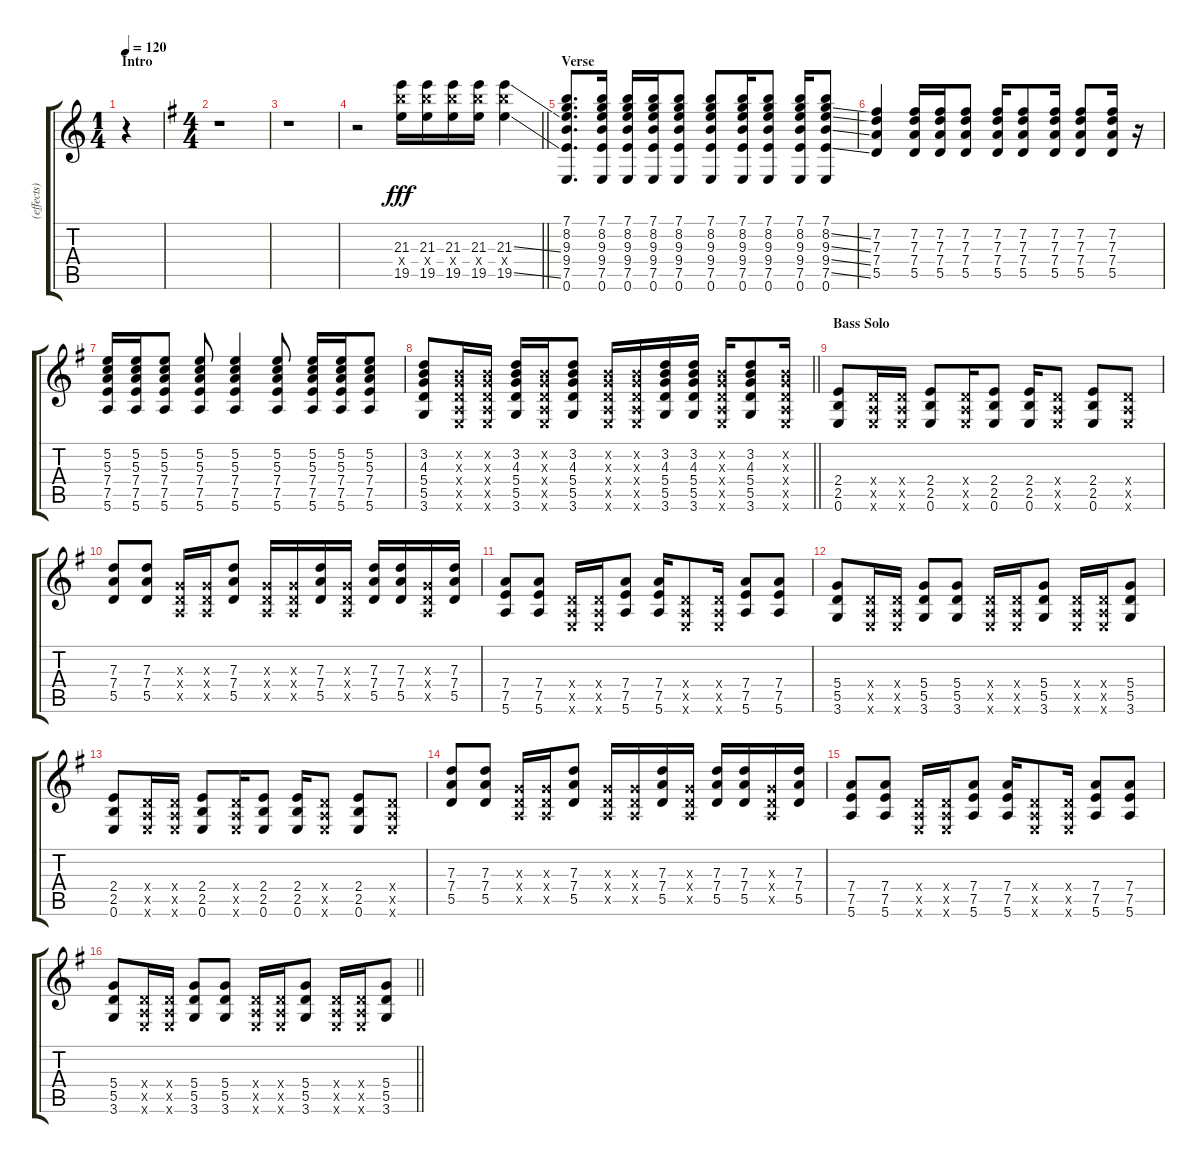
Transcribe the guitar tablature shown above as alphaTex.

\track ("(effects)" "(effects)") {instrument overdrivenguitar}
\staff {score tabs}
\tuning (E4 B3 G3 D3 A2 E2) {hide}
\ts (1 4)
\section ("" "Intro")
\tempo 120
\clef g2
\ks c
r.4{dy fff instrument overdrivenguitar} |
\ts (4 4)
\ks g
r.1 |
r.1 |
\barLineRight lightlight
\ks eminor
r.2 (21.3 21.4{x} 19.5).16 (21.3 21.4{x} 19.5).16 (21.3 21.4{x} 19.5).16 (21.3 21.4{x} 19.5).16 (21.3{ss} 21.4{x} 19.5{ss}).4 |
\section ("" "Verse")
(7.1 8.2 9.3 9.4 7.5 0.6).8{d} (7.1 8.2 9.3 9.4 7.5 0.6).16 (7.1 8.2 9.3 9.4 7.5 0.6).16 (7.1 8.2 9.3 9.4 7.5 0.6).16 (7.1 8.2 9.3 9.4 7.5 0.6).8 (7.1 8.2 9.3 9.4 7.5 0.6).8 (7.1 8.2 9.3 9.4 7.5 0.6).16 (7.1 8.2 9.3 9.4 7.5 0.6).8 (7.1 8.2 9.3 9.4 7.5 0.6).16 (7.1 8.2{ss} 9.3{ss} 9.4{ss} 7.5{ss} 0.6).8 |
(7.2 7.3 7.4 5.5).4 (7.2 7.3 7.4 5.5).16 (7.2 7.3 7.4 5.5).16 (7.2 7.3 7.4 5.5).8 (7.2 7.3 7.4 5.5).16 (7.2 7.3 7.4 5.5).8 (7.2 7.3 7.4 5.5).16 (7.2 7.3 7.4 5.5).8 (7.2 7.3 7.4 5.5).16 r.16 |
(5.2 5.3 7.4 7.5 5.6).16 (5.2 5.3 7.4 7.5 5.6).16 (5.2 5.3 7.4 7.5 5.6).8 (5.2 5.3 7.4 7.5 5.6).8 (5.2 5.3 7.4 7.5 5.6).4 (5.2 5.3 7.4 7.5 5.6).8 (5.2 5.3 7.4 7.5 5.6).16 (5.2 5.3 7.4 7.5 5.6).16 (5.2 5.3 7.4 7.5 5.6).8 |
\barLineRight lightlight
(3.2 4.3 5.4 5.5 3.6).8 (0.2{x} 0.3{x} 0.4{x} 0.5{x} 0.6{x}).16 (0.2{x} 0.3{x} 0.4{x} 0.5{x} 0.6{x}).16 (3.2 4.3 5.4 5.5 3.6).16 (0.2{x} 0.3{x} 0.4{x} 0.5{x} 0.6{x}).16 (3.2 4.3 5.4 5.5 3.6).8 (0.2{x} 0.3{x} 0.4{x} 0.5{x} 0.6{x}).16 (0.2{x} 0.3{x} 0.4{x} 0.5{x} 0.6{x}).16 (3.2 4.3 5.4 5.5 3.6).16 (3.2 4.3 5.4 5.5 3.6).16 (0.2{x} 0.3{x} 0.4{x} 0.5{x} 0.6{x}).16 (3.2 4.3 5.4 5.5 3.6).8 (0.2{x} 0.3{x} 0.4{x} 0.5{x} 0.6{x}).16 |
\section ("" "Bass Solo")
(2.4 2.5 0.6).8 (0.4{x} 0.5{x} 0.6{x}).16 (0.4{x} 0.5{x} 0.6{x}).16 (2.4 2.5 0.6).8 (0.4{x} 0.5{x} 0.6{x}).16 (2.4 2.5 0.6).8 (2.4 2.5 0.6).16 (0.4{x} 0.5{x} 0.6{x}).8 (2.4 2.5 0.6).8 (0.4{x} 0.5{x} 0.6{x}).8 |
(7.3 7.4 5.5).8 (7.3 7.4 5.5).8 (0.3{x} 0.4{x} 0.5{x}).16 (0.3{x} 0.4{x} 0.5{x}).16 (7.3 7.4 5.5).8 (0.3{x} 0.4{x} 0.5{x}).16 (0.3{x} 0.4{x} 0.5{x}).16 (7.3 7.4 5.5).16 (0.3{x} 0.4{x} 0.5{x}).16 (7.3 7.4 5.5).16 (7.3 7.4 5.5).16 (0.3{x} 0.4{x} 0.5{x}).16 (7.3 7.4 5.5).16 |
(7.4 7.5 5.6).8 (7.4 7.5 5.6).8 (0.4{x} 0.5{x} 0.6{x}).16 (0.4{x} 0.5{x} 0.6{x}).16 (7.4 7.5 5.6).8 (7.4 7.5 5.6).16 (0.4{x} 0.5{x} 0.6{x}).8 (0.4{x} 0.5{x} 0.6{x}).16 (7.4 7.5 5.6).8 (7.4 7.5 5.6).8 |
(5.4 5.5 3.6).8 (0.4{x} 0.5{x} 0.6{x}).16 (0.4{x} 0.5{x} 0.6{x}).16 (5.4 5.5 3.6).8 (5.4 5.5 3.6).8 (0.4{x} 0.5{x} 0.6{x}).16 (0.4{x} 0.5{x} 0.6{x}).16 (5.4 5.5 3.6).8 (0.4{x} 0.5{x} 0.6{x}).16 (0.4{x} 0.5{x} 0.6{x}).16 (5.4 5.5 3.6).8 |
(2.4 2.5 0.6).8 (0.4{x} 0.5{x} 0.6{x}).16 (0.4{x} 0.5{x} 0.6{x}).16 (2.4 2.5 0.6).8 (0.4{x} 0.5{x} 0.6{x}).16 (2.4 2.5 0.6).8 (2.4 2.5 0.6).16 (0.4{x} 0.5{x} 0.6{x}).8 (2.4 2.5 0.6).8 (0.4{x} 0.5{x} 0.6{x}).8 |
(7.3 7.4 5.5).8 (7.3 7.4 5.5).8 (0.3{x} 0.4{x} 0.5{x}).16 (0.3{x} 0.4{x} 0.5{x}).16 (7.3 7.4 5.5).8 (0.3{x} 0.4{x} 0.5{x}).16 (0.3{x} 0.4{x} 0.5{x}).16 (7.3 7.4 5.5).16 (0.3{x} 0.4{x} 0.5{x}).16 (7.3 7.4 5.5).16 (7.3 7.4 5.5).16 (0.3{x} 0.4{x} 0.5{x}).16 (7.3 7.4 5.5).16 |
(7.4 7.5 5.6).8 (7.4 7.5 5.6).8 (0.4{x} 0.5{x} 0.6{x}).16 (0.4{x} 0.5{x} 0.6{x}).16 (7.4 7.5 5.6).8 (7.4 7.5 5.6).16 (0.4{x} 0.5{x} 0.6{x}).8 (0.4{x} 0.5{x} 0.6{x}).16 (7.4 7.5 5.6).8 (7.4 7.5 5.6).8 |
\barLineRight lightlight
(5.4 5.5 3.6).8 (0.4{x} 0.5{x} 0.6{x}).16 (0.4{x} 0.5{x} 0.6{x}).16 (5.4 5.5 3.6).8 (5.4 5.5 3.6).8 (0.4{x} 0.5{x} 0.6{x}).16 (0.4{x} 0.5{x} 0.6{x}).16 (5.4 5.5 3.6).8 (0.4{x} 0.5{x} 0.6{x}).16 (0.4{x} 0.5{x} 0.6{x}).16 (5.4 5.5 3.6).8
